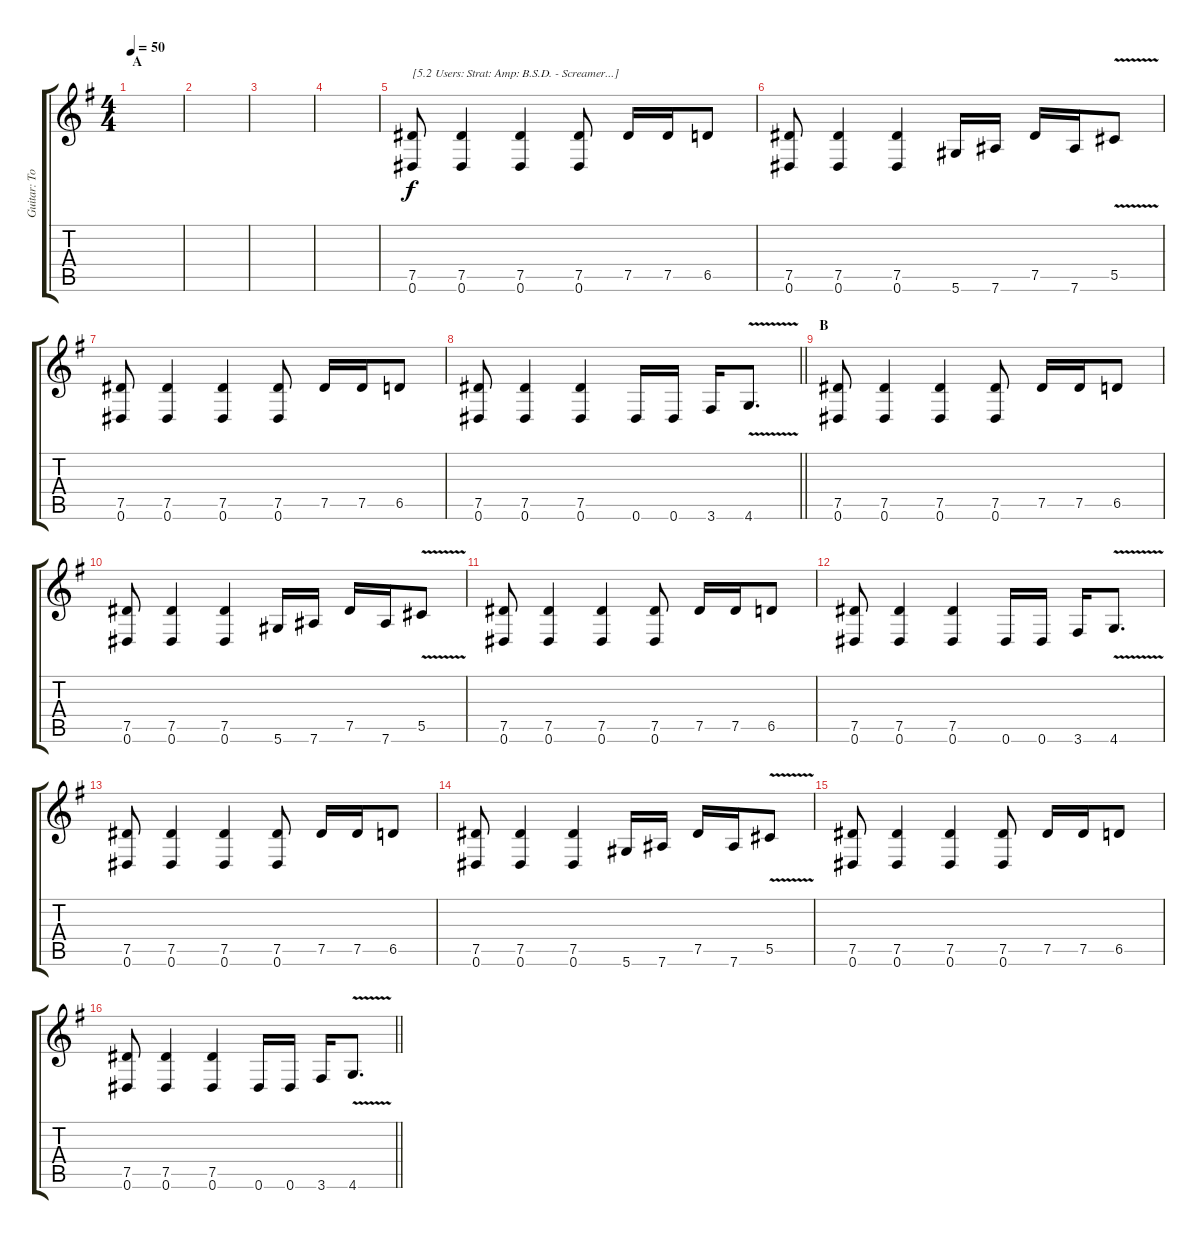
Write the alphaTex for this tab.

\track ("Guitar: Tony" "Guitar: To") {instrument distortionguitar}
\staff {score tabs}
\tuning (Eb4 Bb3 Gb3 Db3 Ab2 Eb2) {hide}
\ts (4 4)
\section ("" "A")
\tempo 50
\clef g2
\ks g
|
|
|
|
(7.5 0.6).8{txt "[5.2 Users: Strat: Amp: B.S.D. - Screamer...]"} (7.5 0.6).4 (7.5 0.6).4 (7.5 0.6).8 7.5.16 7.5.16 6.5.8 |
(7.5 0.6).8 (7.5 0.6).4 (7.5 0.6).4 5.6.16 7.6.16 7.5.16 7.6.16 5.5{v}.8 |
(7.5 0.6).8 (7.5 0.6).4 (7.5 0.6).4 (7.5 0.6).8 7.5.16 7.5.16 6.5.8 |
\barLineRight lightlight
(7.5 0.6).8 (7.5 0.6).4 (7.5 0.6).4 0.6.16 0.6.16 3.6.16 4.6{v}.8{d} |
\section ("" "B")
(7.5 0.6).8 (7.5 0.6).4 (7.5 0.6).4 (7.5 0.6).8 7.5.16 7.5.16 6.5.8 |
(7.5 0.6).8 (7.5 0.6).4 (7.5 0.6).4 5.6.16 7.6.16 7.5.16 7.6.16 5.5{v}.8 |
(7.5 0.6).8 (7.5 0.6).4 (7.5 0.6).4 (7.5 0.6).8 7.5.16 7.5.16 6.5.8 |
(7.5 0.6).8 (7.5 0.6).4 (7.5 0.6).4 0.6.16 0.6.16 3.6.16 4.6{v}.8{d} |
(7.5 0.6).8 (7.5 0.6).4 (7.5 0.6).4 (7.5 0.6).8 7.5.16 7.5.16 6.5.8 |
(7.5 0.6).8 (7.5 0.6).4 (7.5 0.6).4 5.6.16 7.6.16 7.5.16 7.6.16 5.5{v}.8 |
(7.5 0.6).8 (7.5 0.6).4 (7.5 0.6).4 (7.5 0.6).8 7.5.16 7.5.16 6.5.8 |
\barLineRight lightlight
(7.5 0.6).8 (7.5 0.6).4 (7.5 0.6).4 0.6.16 0.6.16 3.6.16 4.6{v}.8{d}
